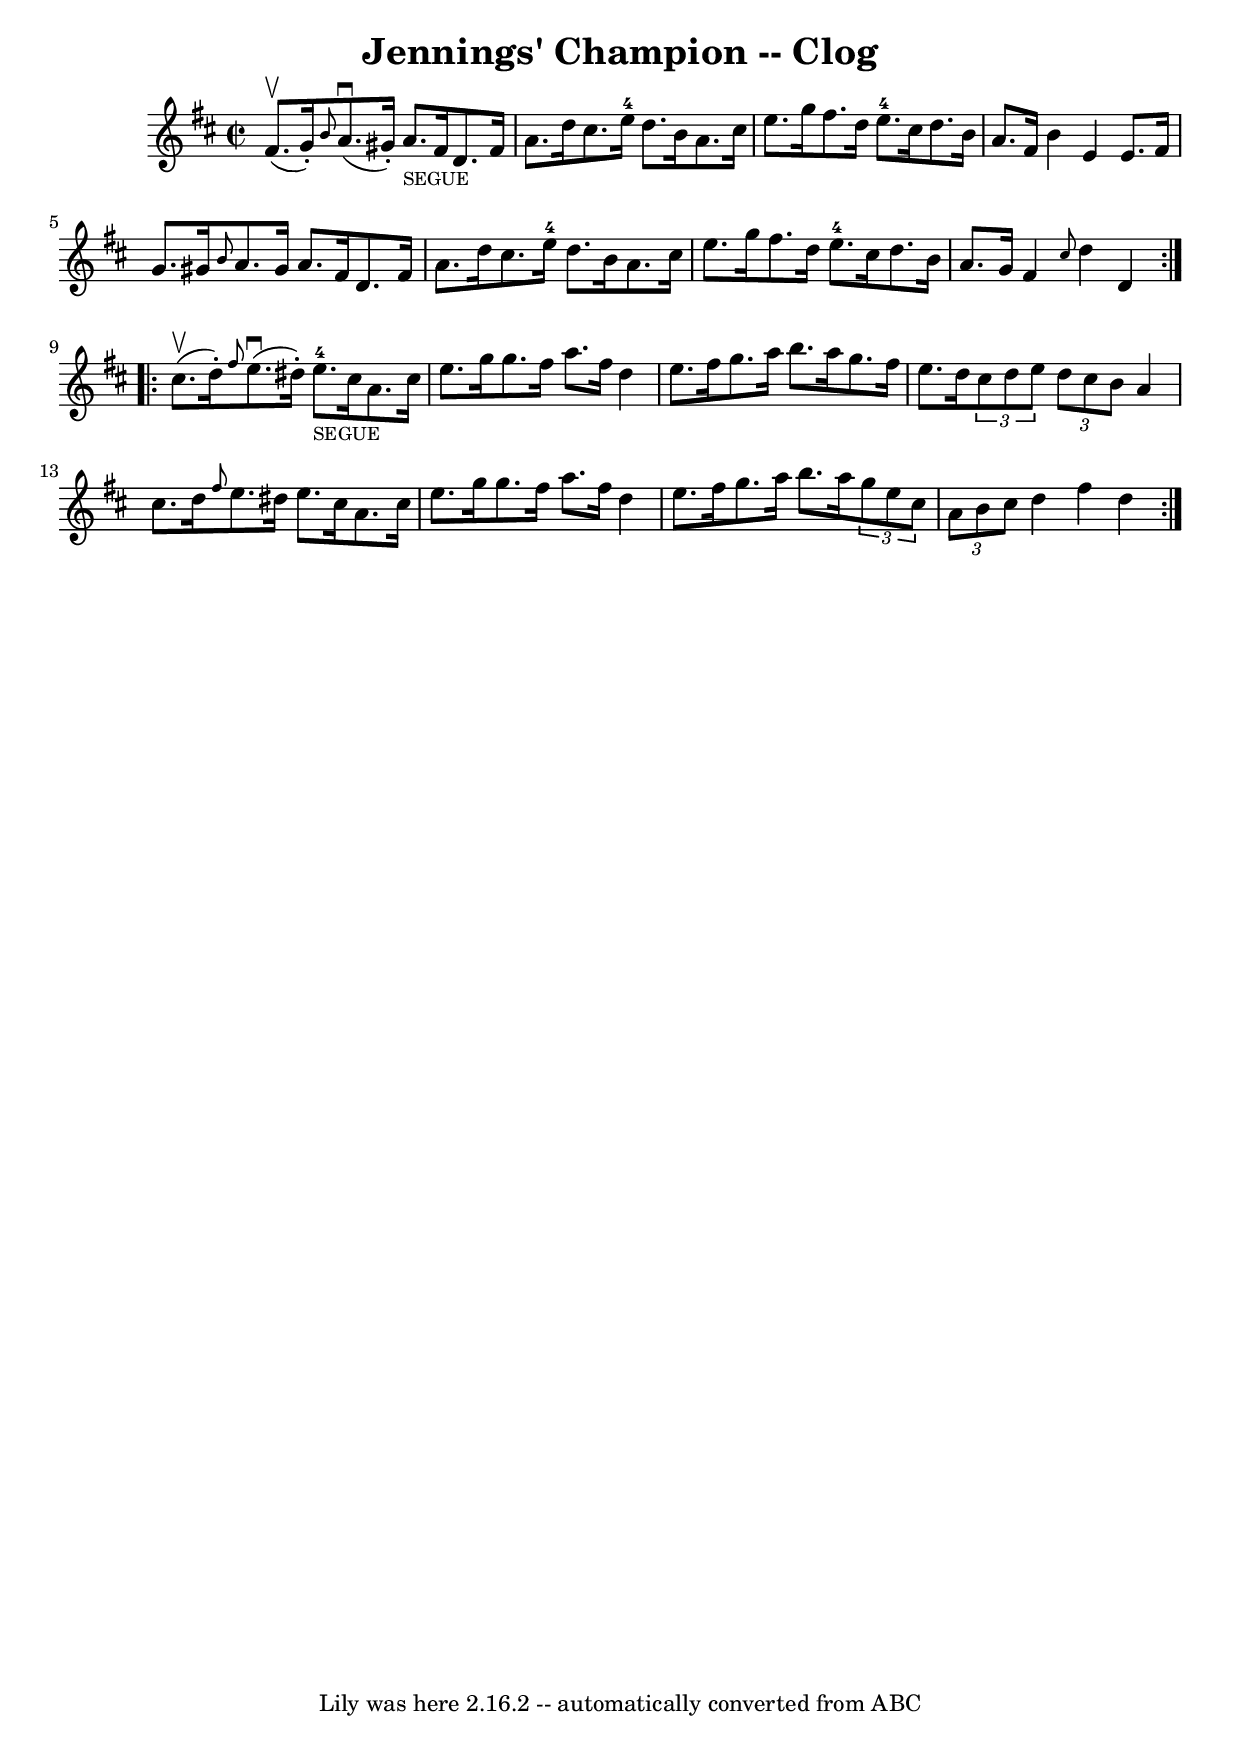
\version "2.16.2"
\include "Mammoth.ily"
\header {
	%% book = "Ryan's Mammoth Collection"
	crossRefNumber = "1"
	footnotes = "\\\\158 944"
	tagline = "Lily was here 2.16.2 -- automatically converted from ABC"
	title = "Jennings' Champion -- Clog"
}
voicedefault =  {


\repeat volta 2 {
\override Staff.TimeSignature #'style = #'C
 \time 2/2 
\key d \major fis'8.^\upbow(g'16 -.) |
     \grace {   
 b'8  } a'8.^\downbow(gis'16 -.) a'8._\segue fis'16 d'8.    
fis'16 a'8. d''16    |
 cis''8. e''16-4 d''8. b'16    
a'8. cis''16 e''8. g''16    |
 fis''8. d''16 e''8. 
-4 cis''16 d''8. b'16 a'8. fis'16    |
 b'4 e'4    
e'8. fis'16 g'8. gis'16    |
     \grace { b'8  } a'8.    
gis'16 a'8. fis'16 d'8. fis'16 a'8. d''16    |
   
cis''8. e''16-4 d''8. b'16 a'8. cis''16 e''8. g''16    
|
 fis''8. d''16 e''8.-4 cis''16 d''8. b'16 a'8.    
g'16    |
 fis'4  \grace { cis''8  } d''4 d'4  }     
\repeat volta 2 { cis''8.^\upbow(d''16 -.) |
     \grace {    
fis''8  } e''8.^\downbow(dis''16 -.) e''8.-4_\segue cis''16   
 a'8. cis''16 e''8. g''16    |
 g''8. fis''16 a''8.    
fis''16 d''4 e''8. fis''16    |
 g''8. a''16 b''8.    
a''16 g''8. fis''16 e''8. d''16    |
   \times 2/3 { cis''8 
 d''8 e''8  }   \times 2/3 { d''8 cis''8 b'8  } a'4 cis''8.   
 d''16    |
     \grace { fis''8  } e''8. dis''16 e''8.    
cis''16 a'8. cis''16 e''8. g''16    |
 g''8. fis''16    
a''8. fis''16 d''4 e''8. fis''16    |
 g''8. a''16    
b''8. a''16    \times 2/3 { g''8 e''8 cis''8  }   \times 2/3 { a'8 
 b'8 cis''8  }   |
 d''4 fis''4 d''4  }   
}

\score{
    <<

	\context Staff="default"
	{
	    \voicedefault 
	}

    >>
	\layout {
	}
	\midi {}
}
